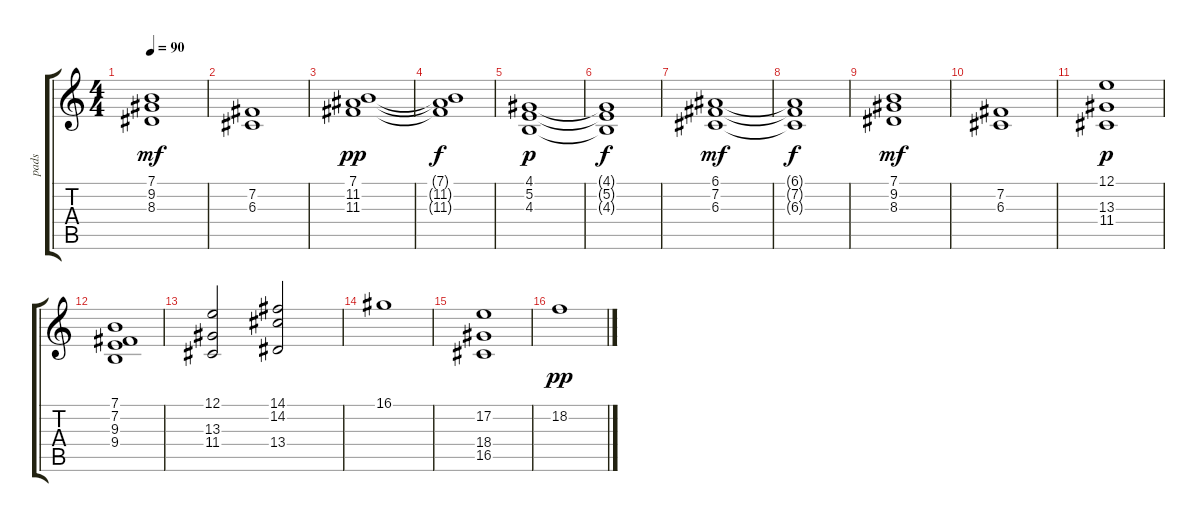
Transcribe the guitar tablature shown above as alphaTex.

\track ("pads" "pads") {instrument synthstrings1}
\staff {score tabs}
\tuning (E4 B3 G3 D3 A2 E2) {hide}
\ts (4 4)
\tempo 90
\clef g2
\ks c
(7.1 9.2 8.3).1{dy mf} |
(7.2 6.3).1 |
(7.1 11.2 11.3).1{dy pp} |
(7.1{t} 11.2{t} 11.3{t}).1{dy f} |
(4.1 5.2 4.3).1{dy p} |
(4.1{t} 5.2{t} 4.3{t}).1{dy f} |
(6.1 7.2 6.3).1{dy mf} |
(6.1{t} 7.2{t} 6.3{t}).1{dy f} |
(7.1 9.2 8.3).1{dy mf} |
(7.2 6.3).1 |
(12.1 13.3 11.4).1{dy p} |
(7.1 7.2 9.3 9.4).1 |
(12.1 13.3 11.4).2 (14.1 14.2 13.4).2 |
16.1.1 |
(17.2 18.4 16.5).1 |
18.2.1{dy pp}
